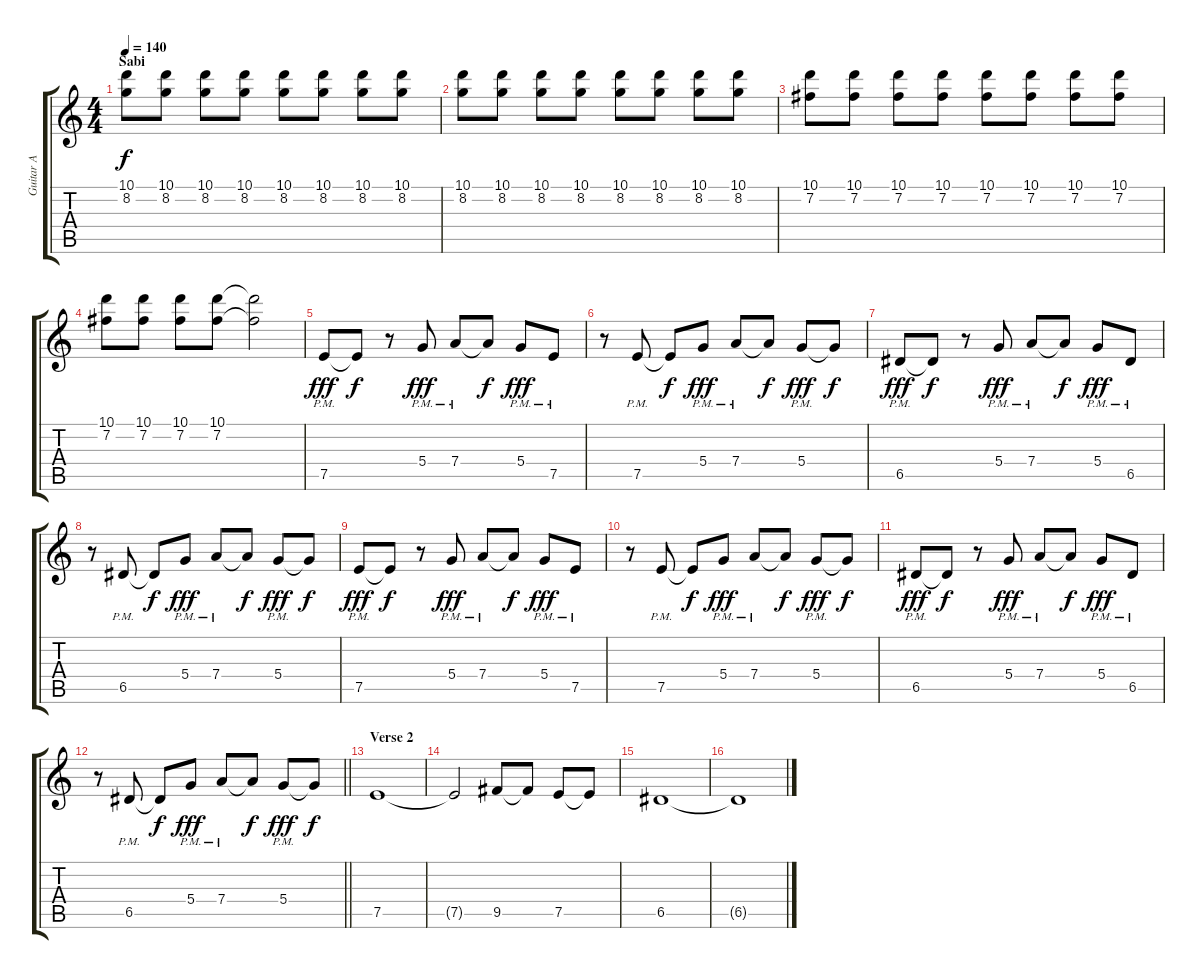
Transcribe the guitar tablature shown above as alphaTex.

\track ("Guitar A" "Guitar A") {instrument acousticguitarsteel}
\staff {score tabs}
\tuning (E4 B3 G3 D3 A2 E2) {hide}
\ts (4 4)
\section ("" "Sabi")
\tempo 140
\clef g2
\ks c
(10.1 8.2).8{dy f instrument overdrivenguitar} (10.1 8.2).8 (10.1 8.2).8 (10.1 8.2).8 (10.1 8.2).8 (10.1 8.2).8 (10.1 8.2).8 (10.1 8.2).8 |
(10.1 8.2).8 (10.1 8.2).8 (10.1 8.2).8 (10.1 8.2).8 (10.1 8.2).8 (10.1 8.2).8 (10.1 8.2).8 (10.1 8.2).8 |
(10.1 7.2).8 (10.1 7.2).8 (10.1 7.2).8 (10.1 7.2).8 (10.1 7.2).8 (10.1 7.2).8 (10.1 7.2).8 (10.1 7.2).8 |
(10.1 7.2).8 (10.1 7.2).8 (10.1 7.2).8 (10.1 7.2).8 (10.1{t} 7.2{t}).2 |
7.5{pm}.8{dy fff} 7.5{t}.8{dy f} r.8 5.4{pm}.8{dy fff} 7.4{pm}.8 7.4{t}.8{dy f} 5.4{pm}.8{dy fff} 7.5{pm}.8 |
r.8 7.5{pm}.8 7.5{t}.8{dy f} 5.4{pm}.8{dy fff} 7.4{pm}.8 7.4{t}.8{dy f} 5.4{pm}.8{dy fff} 5.4{t}.8{dy f} |
6.5{pm}.8{dy fff} 6.5{t}.8{dy f} r.8 5.4{pm}.8{dy fff} 7.4{pm}.8 7.4{t}.8{dy f} 5.4{pm}.8{dy fff} 6.5{pm}.8 |
r.8 6.5{pm}.8 6.5{t}.8{dy f} 5.4{pm}.8{dy fff} 7.4{pm}.8 7.4{t}.8{dy f} 5.4{pm}.8{dy fff} 5.4{t}.8{dy f} |
7.5{pm}.8{dy fff} 7.5{t}.8{dy f} r.8 5.4{pm}.8{dy fff} 7.4{pm}.8 7.4{t}.8{dy f} 5.4{pm}.8{dy fff} 7.5{pm}.8 |
r.8 7.5{pm}.8 7.5{t}.8{dy f} 5.4{pm}.8{dy fff} 7.4{pm}.8 7.4{t}.8{dy f} 5.4{pm}.8{dy fff} 5.4{t}.8{dy f} |
6.5{pm}.8{dy fff} 6.5{t}.8{dy f} r.8 5.4{pm}.8{dy fff} 7.4{pm}.8 7.4{t}.8{dy f} 5.4{pm}.8{dy fff} 6.5{pm}.8 |
\barLineRight lightlight
r.8 6.5{pm}.8 6.5{t}.8{dy f} 5.4{pm}.8{dy fff} 7.4{pm}.8 7.4{t}.8{dy f} 5.4{pm}.8{dy fff} 5.4{t}.8{dy f} |
\section ("" "Verse 2")
7.5.1{instrument acousticguitarsteel} |
7.5{t}.2 9.5.8 9.5{t}.8 7.5.8 7.5{t}.8 |
6.5.1 |
6.5{t}.1
